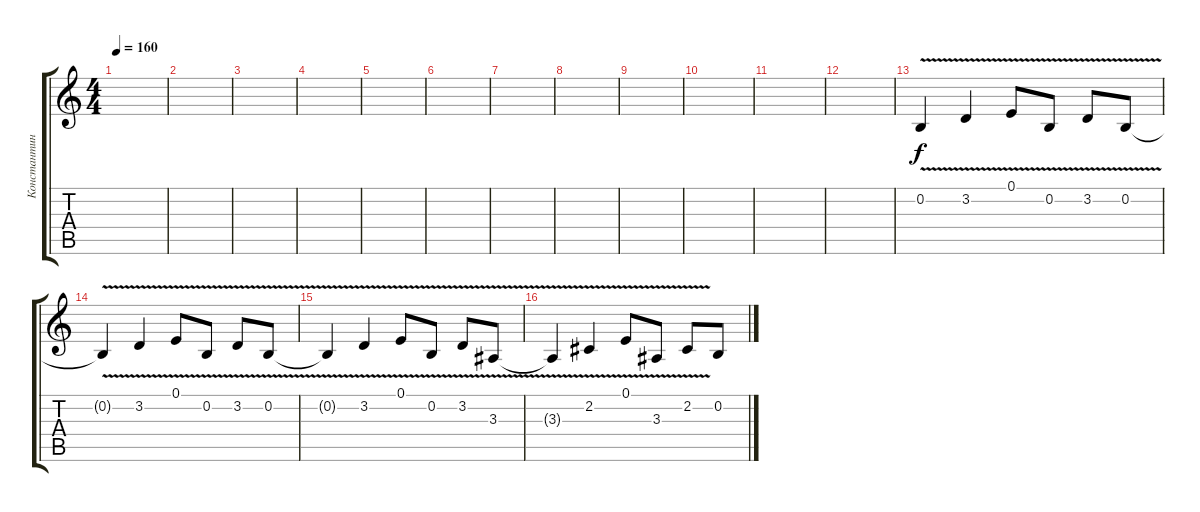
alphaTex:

\track ("Константин Бекрев" "Константин") {instrument lead1square}
\staff {score tabs}
\tuning (E4 B3 G3 D3 A2 E2) {hide}
\ts (4 4)
\tempo 160
\clef g2
\ks c
|
|
|
|
|
|
|
|
|
|
|
|
0.2{v}.4 3.2{v}.4 0.1{v}.8 0.2{v}.8 3.2{v}.8 0.2{v}.8 |
0.2{t}.4 3.2{v}.4 0.1{v}.8 0.2{v}.8 3.2{v}.8 0.2{v}.8 |
0.2{t}.4 3.2{v}.4 0.1{v}.8 0.2{v}.8 3.2{v}.8 3.3{v}.8 |
3.3{t}.4 2.2{v}.4 0.1{v}.8 3.3{v}.8 2.2{v}.8 0.2.8
